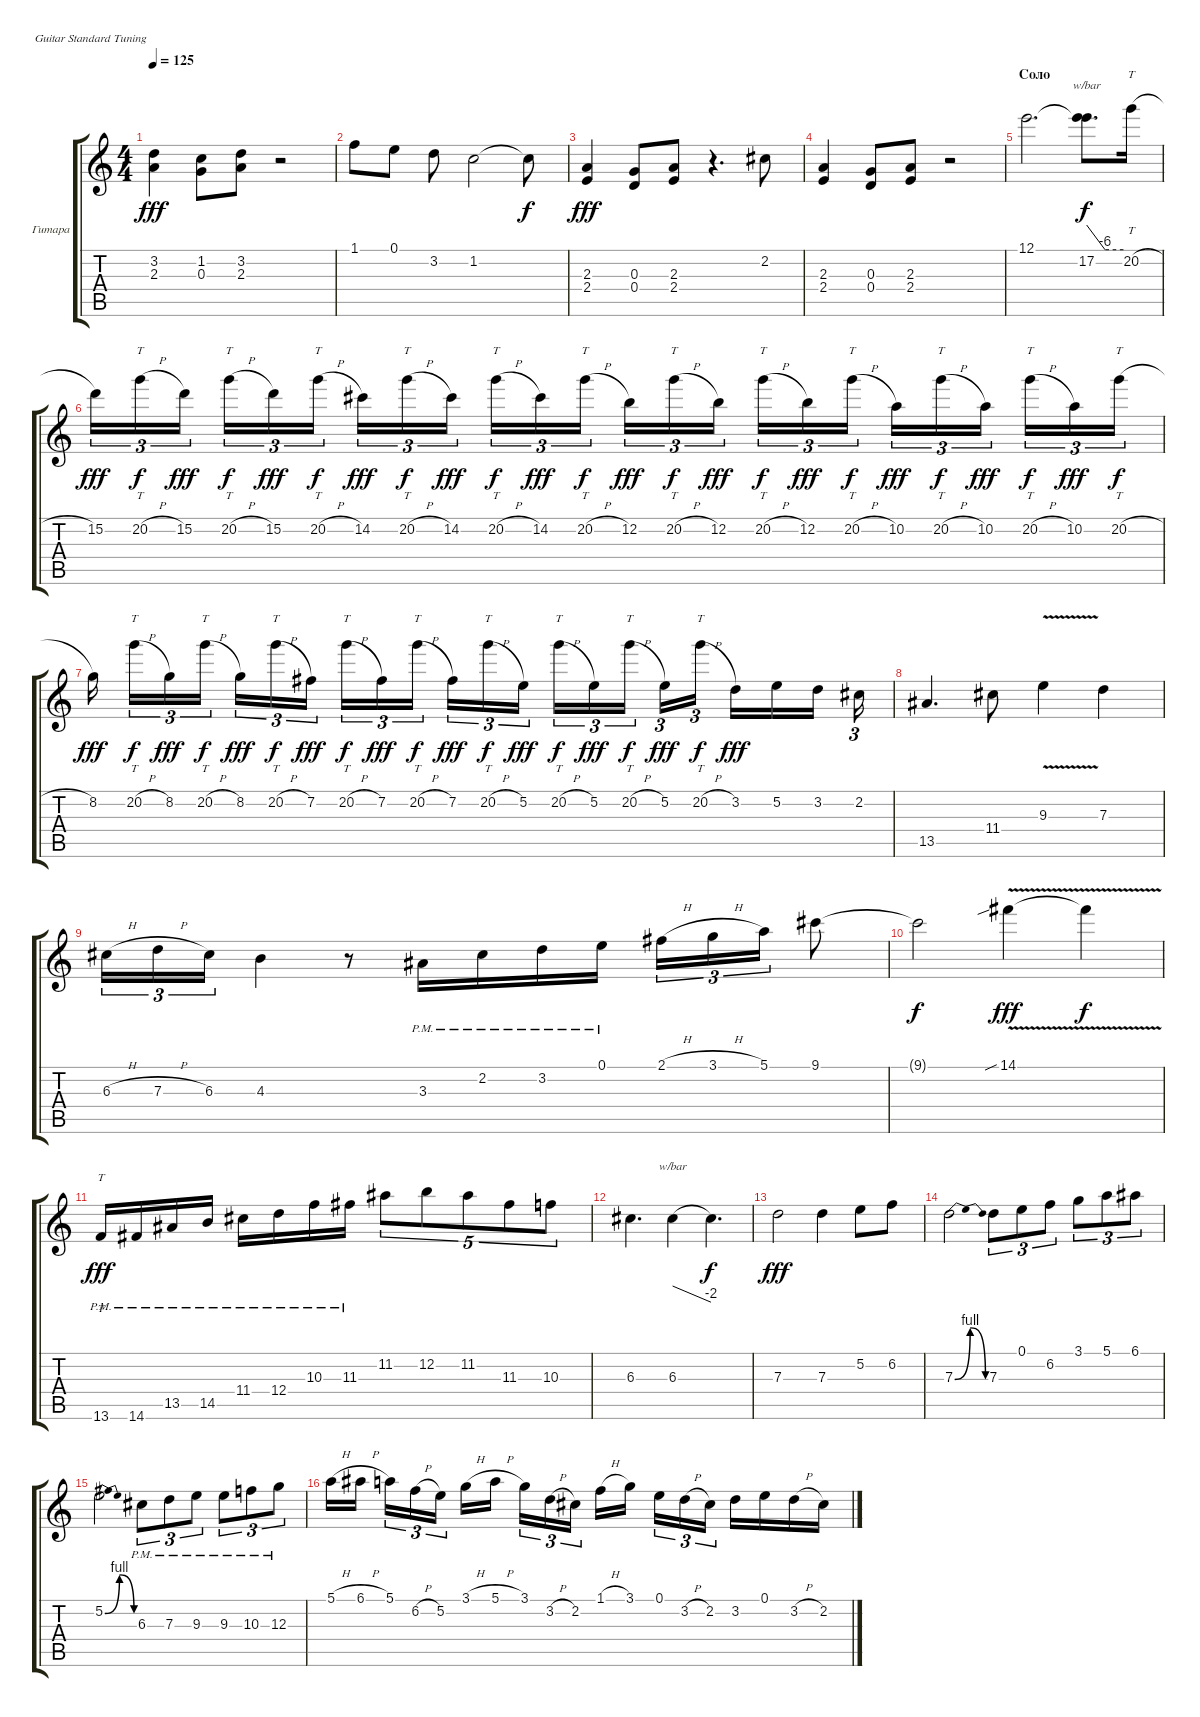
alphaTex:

\bracketExtendMode groupsimilarinstruments
\firstSystemTrackNameOrientation horizontal
\otherSystemsTrackNameOrientation horizontal
\track ("Сергей Маврин" "Гитара") {instrument distortionguitar}
\staff {score tabs}
\tuning (E4 B3 G3 D3 A2 E2)
\ts (4 4)
\tempo 125
\clef g2
\ks c
(3.2 2.3).4{dy fff} (1.2 0.3).8 (3.2 2.3).8 r.2 |
1.1.8 0.1.8 3.2.8 1.2.2 1.2{t}.8{dy f} |
(2.3 2.4).4{dy fff} (0.3 0.4).8 (2.3 2.4).8 r.4{d} 2.2.8 |
(2.3 2.4).4 (0.3 0.4).8 (2.3 2.4).8 r.2 |
\section ("" "Соло")
12.1.2{d} (12.1{t} 17.2).8{d tbe (custom default 0 0 30 -24 60 -24) dy f} 20.2{h}.16{tt} |
15.2.16{tu (3 2) dy fff} 20.2{h}.16{tt tu (3 2) dy f} 15.2.16{tu (3 2) dy fff} 20.2{h}.16{tt tu (3 2) dy f} 15.2.16{tu (3 2) dy fff} 20.2{h}.16{tt tu (3 2) dy f} 14.2.16{tu (3 2) dy fff} 20.2{h}.16{tt tu (3 2) dy f} 14.2.16{tu (3 2) dy fff} 20.2{h}.16{tt tu (3 2) dy f} 14.2.16{tu (3 2) dy fff} 20.2{h}.16{tt tu (3 2) dy f} 12.2.16{tu (3 2) dy fff} 20.2{h}.16{tt tu (3 2) dy f} 12.2.16{tu (3 2) dy fff} 20.2{h}.16{tt tu (3 2) dy f} 12.2.16{tu (3 2) dy fff} 20.2{h}.16{tt tu (3 2) dy f} 10.2.16{tu (3 2) dy fff} 20.2{h}.16{tt tu (3 2) dy f} 10.2.16{tu (3 2) dy fff} 20.2{h}.16{tt tu (3 2) dy f} 10.2.16{tu (3 2) dy fff} 20.2{h}.16{tt tu (3 2) dy f} |
8.2.16{dy fff} 20.2{h}.16{tt tu (3 2) dy f} 8.2.16{tu (3 2) dy fff} 20.2{h}.16{tt tu (3 2) dy f} 8.2.16{tu (3 2) dy fff} 20.2{h}.16{tt tu (3 2) dy f} 7.2.16{tu (3 2) dy fff} 20.2{h}.16{tt tu (3 2) dy f} 7.2.16{tu (3 2) dy fff} 20.2{h}.16{tt tu (3 2) dy f} 7.2.16{tu (3 2) dy fff} 20.2{h}.16{tt tu (3 2) dy f} 5.2.16{tu (3 2) dy fff} 20.2{h}.16{tt tu (3 2) dy f} 5.2.16{tu (3 2) dy fff} 20.2{h}.16{tt tu (3 2) dy f} 5.2.16{tu (3 2) dy fff} 20.2{h}.16{tt tu (3 2) dy f} 3.2.16{dy fff} 5.2.16 3.2.16 2.2.16{tu (3 2)} |
13.5.4{d} 11.4.8 9.3{v}.4 7.3.4 |
6.3{h}.16{tu (3 2)} 7.3{h}.16{tu (3 2)} 6.3.16{tu (3 2)} 4.3.4 r.8 3.3{pm}.16 2.2{pm}.16 3.2{pm}.16 0.1{pm}.16 2.1{h}.16{tu (3 2)} 3.1{h}.16{tu (3 2)} 5.1.16{tu (3 2)} 9.1.8 |
9.1{t}.2{dy f} 14.1{v sib}.4{dy fff} 14.1{v t}.4{dy f} |
13.6{pm}.16{tt dy fff} 14.6{pm}.16 13.5{pm}.16 14.5{pm}.16 11.4{pm}.16 12.4{pm}.16 10.3{pm}.16 11.3{pm}.16 11.2.8{tu (5 4)} 12.2.8{tu (5 4)} 11.2.8{tu (5 4)} 11.3.8{tu (5 4)} 10.3.8{tu (5 4)} |
6.3.4{d} 6.3.4{tbe (dive default 0 0 60 -8)} 6.3{t}.4{d dy f} |
7.3.2{dy fff} 7.3.4 5.2.8 6.2.8 |
7.3{be (bendrelease 0 0 30 4 30 4 60 0)}.2 7.3.8{tu (3 2)} 0.1.8{tu (3 2)} 6.2.8{tu (3 2)} 3.1.8{tu (3 2)} 5.1.8{tu (3 2)} 6.1.8{tu (3 2)} |
5.2{be (bendrelease 0 0 30 4 30 4 60 0)}.2 6.3{pm}.8{tu (3 2)} 7.3{pm}.8{tu (3 2)} 9.3{pm}.8{tu (3 2)} 9.3{pm}.8{tu (3 2)} 10.3{pm}.8{tu (3 2)} 12.3{pm}.8{tu (3 2)} |
5.1{h}.16 6.1{h}.16 5.1.16{tu (3 2)} 6.2{h}.16{tu (3 2)} 5.2.16{tu (3 2)} 3.1{h}.16 5.1{h}.16 3.1.16{tu (3 2)} 3.2{h}.16{tu (3 2)} 2.2.16{tu (3 2)} 1.1{h}.16 3.1.16 0.1.16{tu (3 2)} 3.2{h}.16{tu (3 2)} 2.2.16{tu (3 2)} 3.2.16 0.1.16 3.2{h}.16 2.2.16
